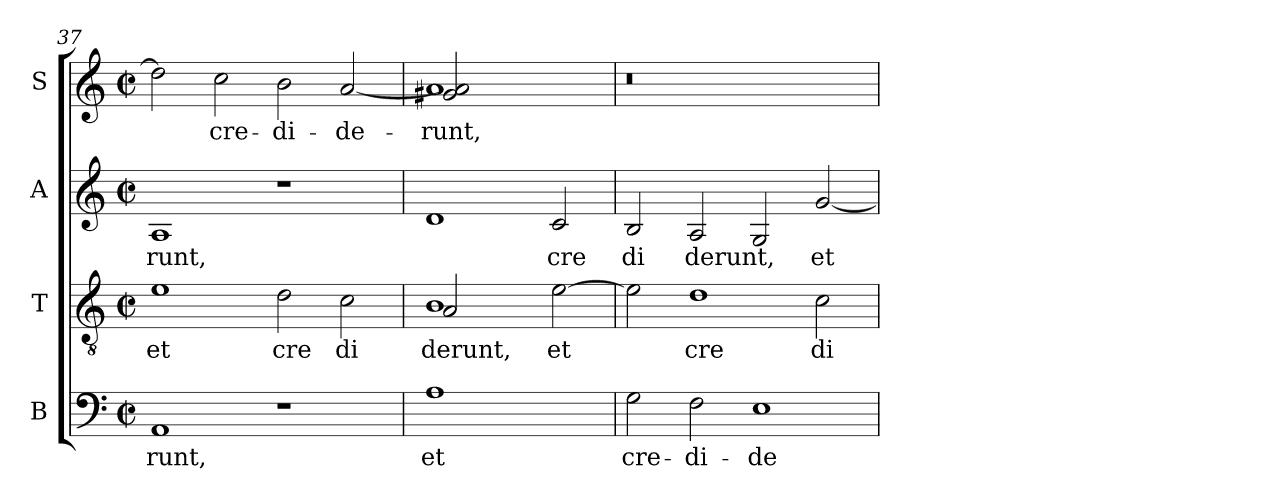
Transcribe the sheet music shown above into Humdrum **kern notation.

**kern	**text	**kern	**text	**kern	**text	**kern	**text
*part4	*part4	*part3	*part3	*part2	*part2	*part1	*part1
*staff4	*staff4	*staff3	*staff3	*staff2	*staff2	*staff1	*staff1
*I"B	*	*I"T	*	*I"A	*	*I"S	*
*clefF4	*	*clefGv2	*	*clefG2	*	*clefG2	*
*k[]	*	*k[]	*	*k[]	*	*k[]	*
*C:	*	*C:	*	*C:	*	*C:	*
*M2/2	*	*M2/2	*	*M2/2	*	*M2/2	*
*met(c|)	*	*met(c|)	*	*met(c|)	*	*met(c|)	*
=37	=37	=37	=37	=37	=37	=37	=37
!	!LO:LY:b:cj	!	!LO:LY:b:cj	!	!LO:LY:b:cj	!	!LO:LY:b:cj
1AA	-runt,	1e	et	1A	-runt,	2dd\]	.
!	!	!	!	!	!	!	!LO:LY:b:cj
.	.	.	.	.	.	2cc\	cre-
!	!	!	!LO:LY:b:cj	!	!	!	!LO:LY:b:cj
1r	.	2d\	cre	1r	.	2b\	-di-
!	!	!	!LO:LY:b:cj	!	!	!	!LO:LY:b:cj
.	.	2c\	di	.	.	[>2a/	-de-
!!LO:PB:g=z
=38	=38	=38	=38	=38	=38	=38	=38
!	!LO:LY:b:cj	!	!LO:LY:b:cj	!	!	!	!LO:LY:b:cj
*	*	*^	*	*	*	*^	*
1A	et	1B	2A/	derunt,	1d	.	1a	2a/] 2g#/	-runt,
.	.	.	1ryy	.	.	.	.	2ryy	.
!	!	!	!	!LO:LY:b:cj	!	!LO:LY:b:cj	!	!	!
2ryy	.	[>2e\	.	et	2c/	cre	2ryy	2ryy	.
*	*	*v	*v	*	*	*	*	*	*
=39	=39	=39	=39	=39	=39	=39	=39	=39
!	!LO:LY:b:cj	!	!LO:LY:b:cj	!	!LO:LY:b:cj	!	!	!
*	*	*	*	*	*	*v	*v	*
2G\	cre-	2e\]	.	2B/	di	0r	.
!	!LO:LY:b:cj	!	!LO:LY:b:cj	!	!LO:LY:b:cj	!	!
2F\	-di-	1d	cre	2A/	derunt,	.	.
!	!LO:LY:b:cj	!	!	!	!LO:LY:b:cj	!	!
1E	-de-	.	.	2G/	.	.	.
!	!	!	!LO:LY:b:cj	!	!LO:LY:b:cj	!	!
.	.	2c\	di	[<2g/	et	.	.
=	=	=	=	=	=	=	=
*-	*-	*-	*-	*-	*-	*-	*-
